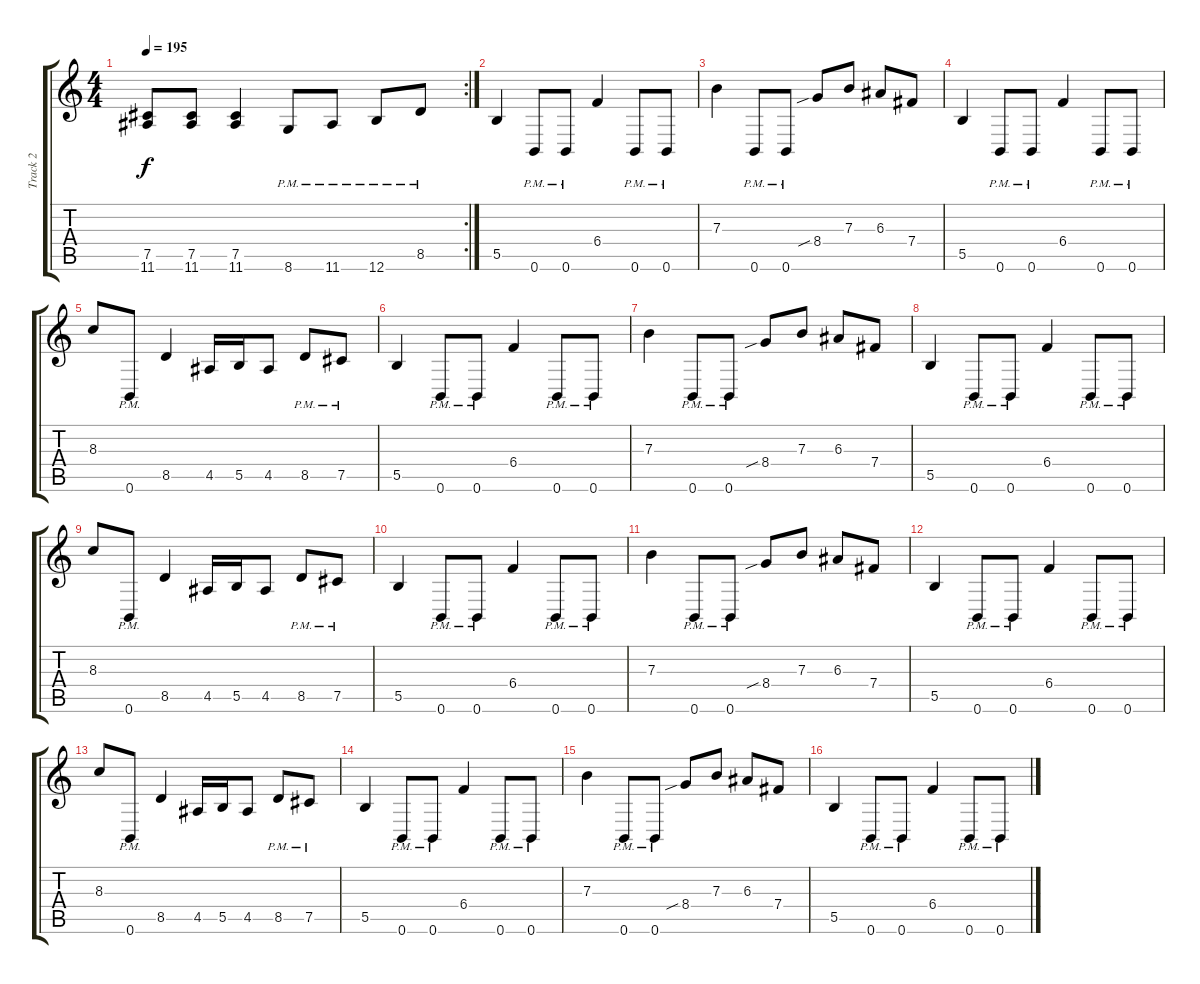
\track ("Track 2" "Track 2") {instrument distortionguitar}
\staff {score tabs}
\tuning (Db4 Ab3 E3 B2 Gb2 B1) {hide}
\rc 2
\ts (4 4)
\tempo 195
\clef g2
\ks c
(7.5{t} 11.6{t}).8{dy f} (7.5 11.6).8 (7.5 11.6).4 8.6{pm}.8 11.6{pm}.8 12.6{pm}.8 8.5{pm}.8 |
5.5.4 0.6{pm}.8 0.6{pm}.8 6.4.4 0.6{pm}.8 0.6{pm}.8 |
7.3.4 0.6{pm}.8 0.6{pm}.8 8.4{sib}.8 7.3.8 6.3.8 7.4.8 |
5.5.4 0.6{pm}.8 0.6{pm}.8 6.4.4 0.6{pm}.8 0.6{pm}.8 |
8.3.8 0.6{pm}.8 8.5.4 4.5.16 5.5.16 4.5.8 8.5{pm}.8 7.5{pm}.8 |
5.5.4 0.6{pm}.8 0.6{pm}.8 6.4.4 0.6{pm}.8 0.6{pm}.8 |
7.3.4 0.6{pm}.8 0.6{pm}.8 8.4{sib}.8 7.3.8 6.3.8 7.4.8 |
5.5.4 0.6{pm}.8 0.6{pm}.8 6.4.4 0.6{pm}.8 0.6{pm}.8 |
8.3.8 0.6{pm}.8 8.5.4 4.5.16 5.5.16 4.5.8 8.5{pm}.8 7.5{pm}.8 |
5.5.4 0.6{pm}.8 0.6{pm}.8 6.4.4 0.6{pm}.8 0.6{pm}.8 |
7.3.4 0.6{pm}.8 0.6{pm}.8 8.4{sib}.8 7.3.8 6.3.8 7.4.8 |
5.5.4 0.6{pm}.8 0.6{pm}.8 6.4.4 0.6{pm}.8 0.6{pm}.8 |
8.3.8 0.6{pm}.8 8.5.4 4.5.16 5.5.16 4.5.8 8.5{pm}.8 7.5{pm}.8 |
5.5.4 0.6{pm}.8 0.6{pm}.8 6.4.4 0.6{pm}.8 0.6{pm}.8 |
7.3.4 0.6{pm}.8 0.6{pm}.8 8.4{sib}.8 7.3.8 6.3.8 7.4.8 |
5.5.4 0.6{pm}.8 0.6{pm}.8 6.4.4 0.6{pm}.8 0.6{pm}.8
